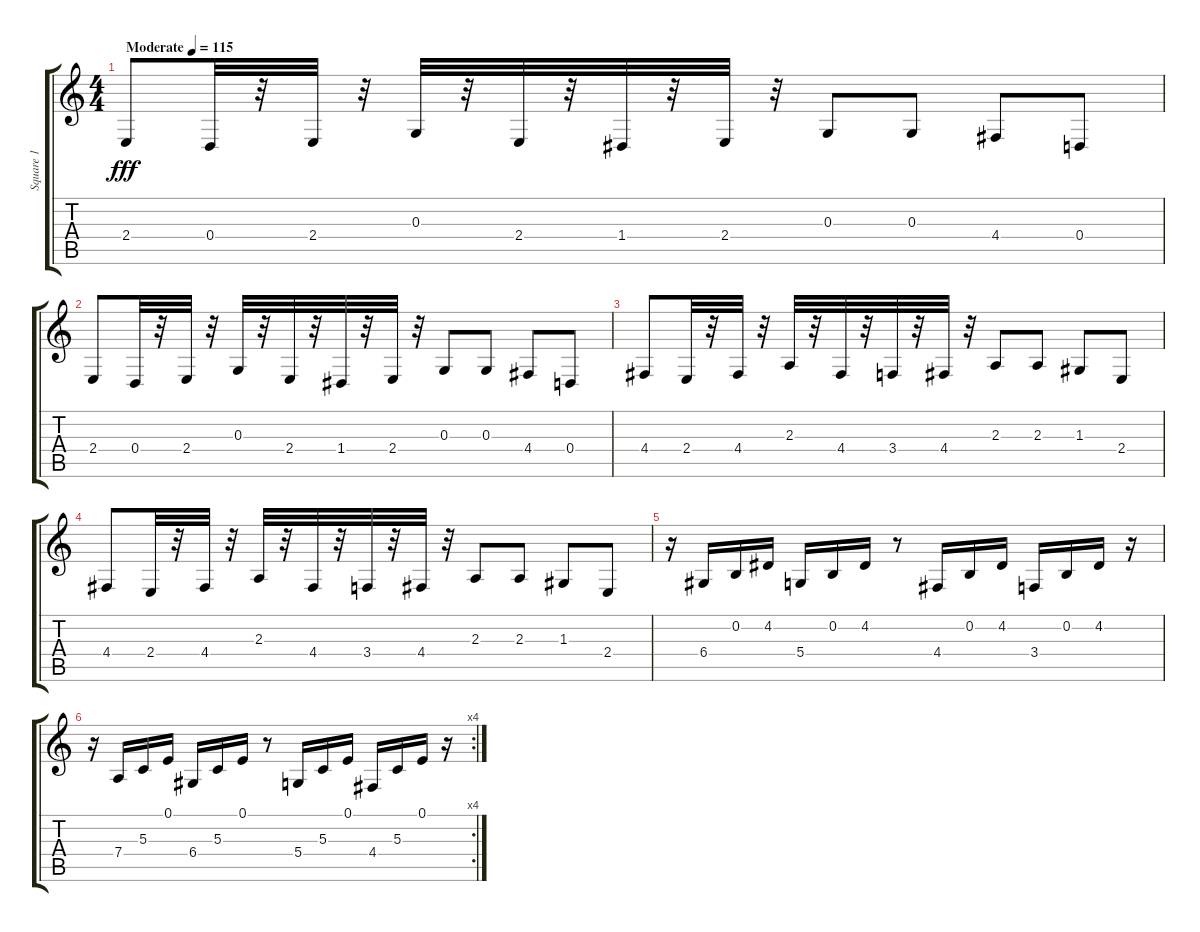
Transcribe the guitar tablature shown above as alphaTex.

\track ("Square 1" "Square 1") {instrument lead1square}
\staff {score tabs}
\tuning (E4 B3 G3 D3 A2 E2) {hide}
\ts (4 4)
\tempo (115 "Moderate")
\clef g2
\ks c
2.4.8{dy fff instrument lead1square} 0.4.32 r.32 2.4.32 r.32 0.3.32 r.32 2.4.32 r.32 1.4.32 r.32 2.4.32 r.32 0.3.8 0.3.8 4.4.8 0.4.8 |
2.4.8 0.4.32 r.32 2.4.32 r.32 0.3.32 r.32 2.4.32 r.32 1.4.32 r.32 2.4.32 r.32 0.3.8 0.3.8 4.4.8 0.4.8 |
4.4.8 2.4.32 r.32 4.4.32 r.32 2.3.32 r.32 4.4.32 r.32 3.4.32 r.32 4.4.32 r.32 2.3.8 2.3.8 1.3.8 2.4.8 |
4.4.8 2.4.32 r.32 4.4.32 r.32 2.3.32 r.32 4.4.32 r.32 3.4.32 r.32 4.4.32 r.32 2.3.8 2.3.8 1.3.8 2.4.8 |
r.16 6.4.16 0.2.16 4.2.16 5.4.16 0.2.16 4.2.16 r.8 4.4.16 0.2.16 4.2.16 3.4.16 0.2.16 4.2.16 r.16 |
\rc 4
r.16 7.4.16 5.3.16 0.1.16 6.4.16 5.3.16 0.1.16 r.8 5.4.16 5.3.16 0.1.16 4.4.16 5.3.16 0.1.16 r.16
